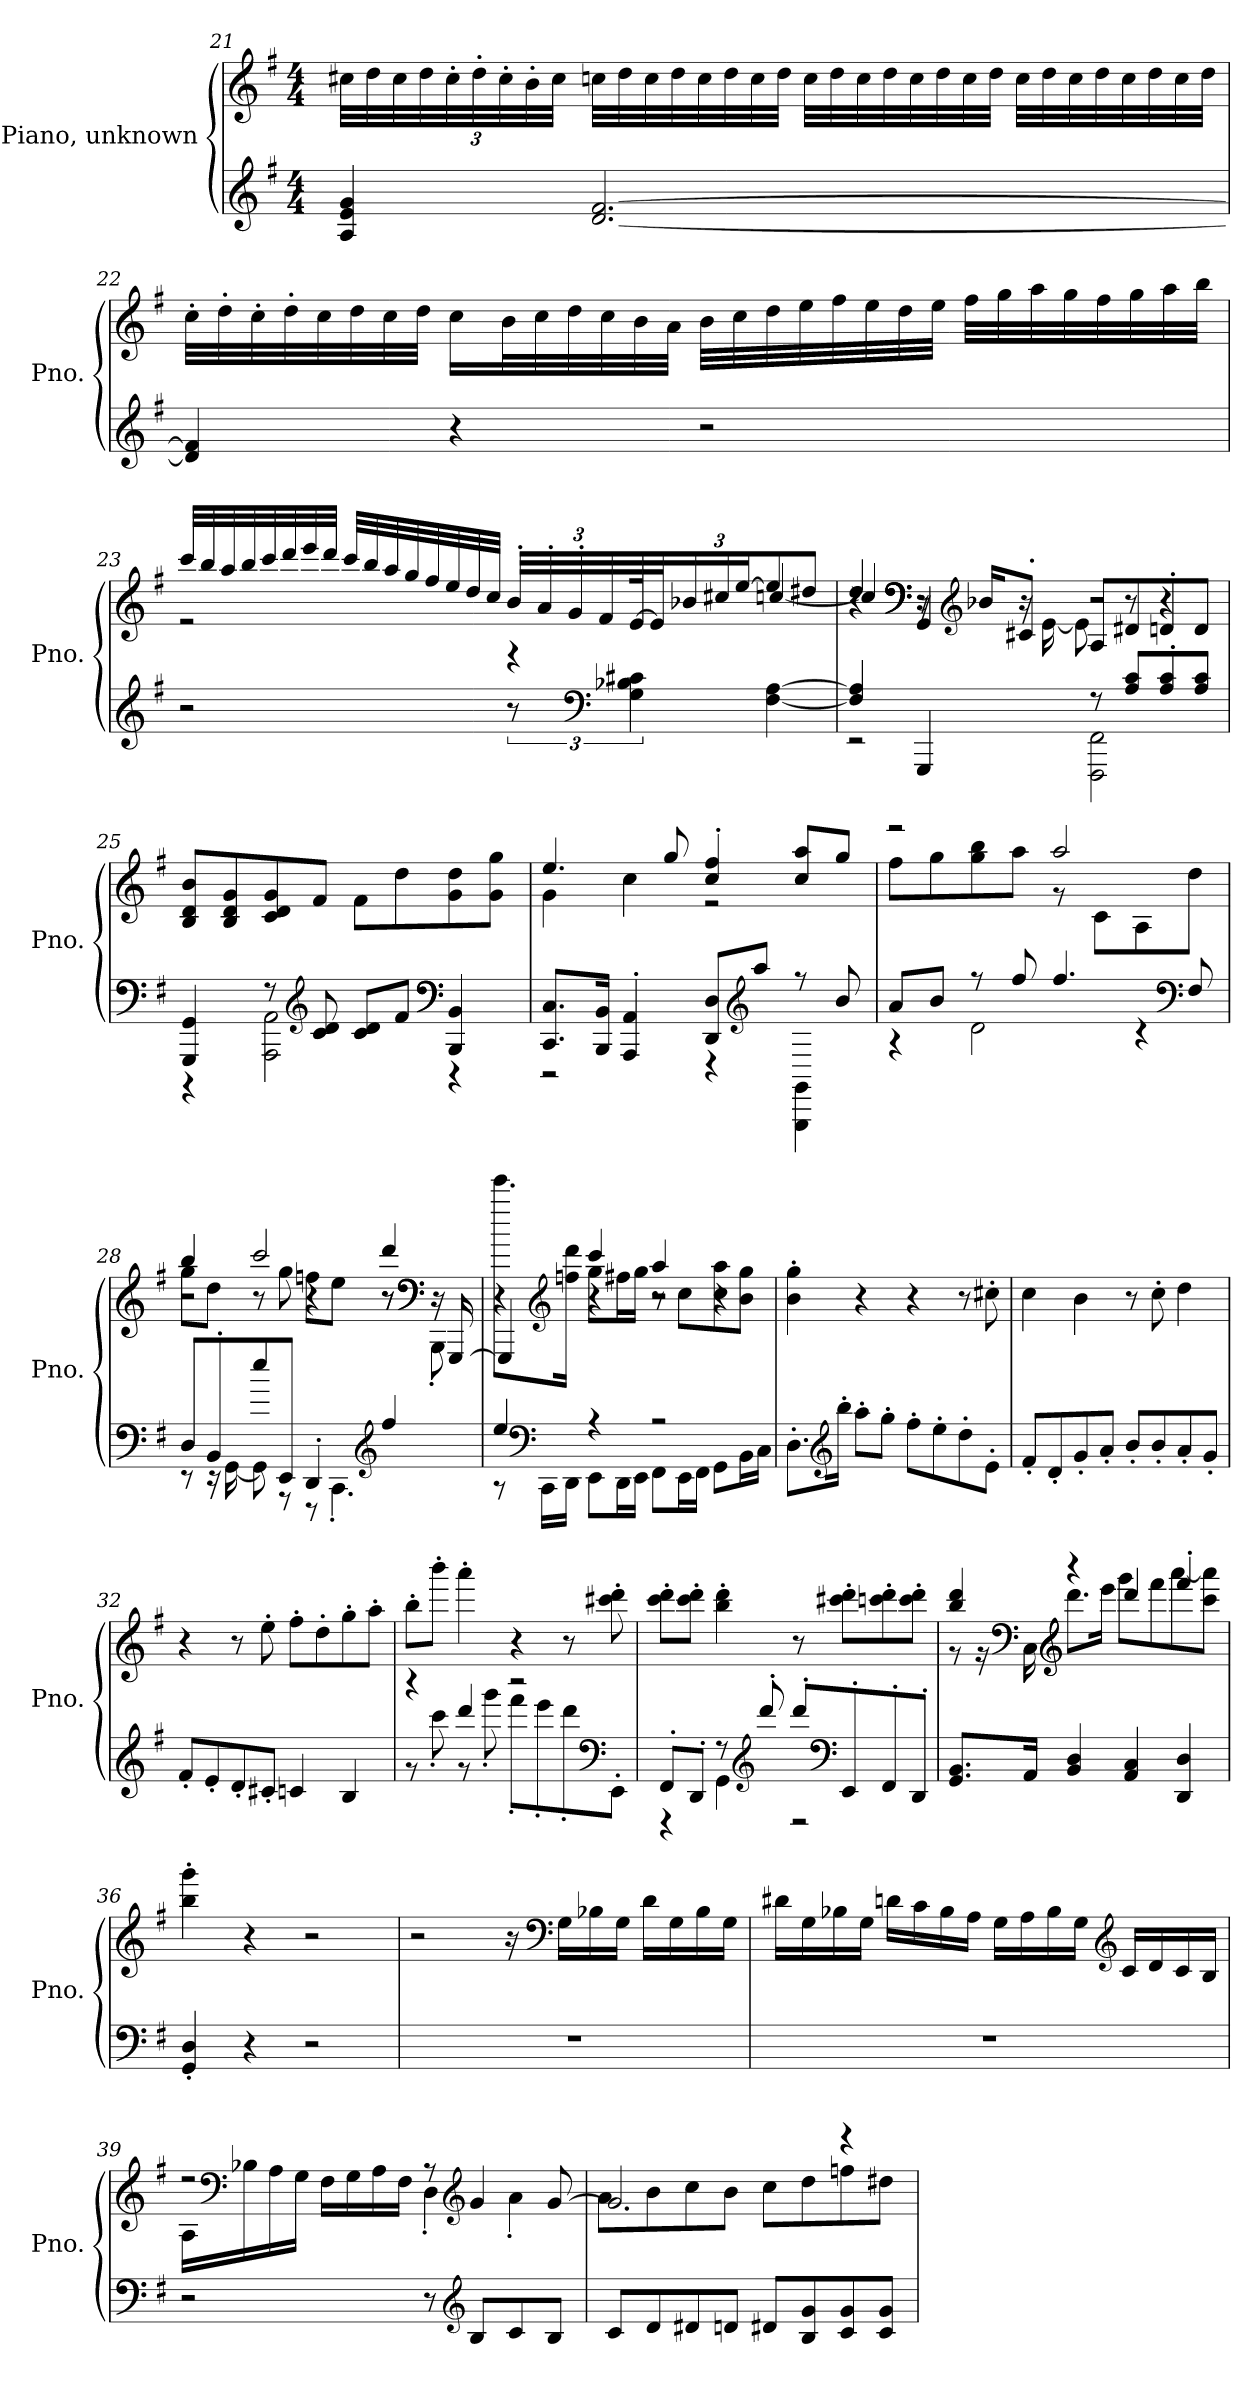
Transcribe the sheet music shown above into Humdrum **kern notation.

**kern	**kern
*part1	*part1
*staff2	*staff1
*I"Piano, unknown	*
*I'Pno.	*
!!LO:PB:g=z
*clefG2	*clefG2
*k[f#]	*k[f#]
*M4/4	*M4/4
=21	=21
4A/ 4e/ 4g/	32cc#X\LLL
.	32dd\
.	32cc#\
.	32dd\
*	*Xbrackettup
.	48cc#'\
.	48dd'\
.	48cc#'\
.	32b'\
.	32cc#\JJJ
[2.d/ [2.f#/	32ccn\LLL
.	32dd\
.	32cc\
.	32dd\
.	32cc\
.	32dd\
.	32cc\
.	32dd\JJJ
.	32cc\LLL
.	32dd\
.	32cc\
.	32dd\
.	32cc\
.	32dd\
.	32cc\
.	32dd\JJJ
.	32cc\LLL
.	32dd\
.	32cc\
.	32dd\
.	32cc\
.	32dd\
.	32cc\
.	32dd\JJJ
!!LO:LB:g=z
=22	=22
4d/] 4f#/]	32cc'\LLL
.	32dd'\
.	32cc'\
.	32dd'\
.	32cc\
.	32dd\
.	32cc\
.	32dd\JJJ
4r	16cc\LL
.	32b\L
.	32cc\
.	32dd\
.	32cc\
.	32b\
.	32a\JJJ
2r	32b\LLL
.	32cc\
.	32dd\
.	32ee\
.	32ff#\
.	32ee\
.	32dd\
.	32ee\JJJ
.	32ff#\LLL
.	32gg\
.	32aa\
.	32gg\
.	32ff#\
.	32gg\
.	32aa\
.	32bb\JJJ
!!LO:LB:g=z
=23	=23
*	*^
2r	32ccc/LLL	2r
.	32bb/	.
.	32aa/	.
.	32bb/	.
.	32ccc/	.
.	32ddd/	.
.	32eee/	.
.	32ddd/JJJ	.
.	32ccc/LLL	.
.	32bb/	.
.	32aa/	.
.	32gg/	.
.	32ff#/	.
.	32ee/	.
.	32dd/	.
.	32cc/JJJ	.
12r	48b'/LLL	4r
.	48a'/	.
.	48g'/	.
.	48f#/	.
*clefF4	*	*
6G\ 6B-X\ 6c#X\	[96e/K	.
.	32e/J]	.
.	24b-X/	.
.	24cc#X/	.
.	[24ee/J	.
[4F#\ [4A\	8ee/]	[4ccn/
.	8dd#X/J	.
!!LO:LB:g=z
=24	=24	=24
*^	*	*^
4F#/] 4A/]	2r	4dd/	4r	4cc/]
*	*	*clefF4	*	*
4GGG/	.	16r	8r	4GG/
*	*	*clefG2	*	*
.	.	16b-X/KL	.	.
.	.	8c#X'/J	16r	.
.	.	.	[16e\	.
8r	2FFF#\ 2FF#\	8A/L	8e\]	2r
8A/ 8c/L	.	8d#X/	8r	.
8A/' 8c/'	.	8dn'/	4r	.
8A/ 8c/J	.	8d/J	.	.
*	*	*v	*v	*v
=25	=25	=25
4GGG/ 4GG/	4r	8B/ 8d/ 8b/L
.	.	8B/ 8d/ 8g/
8r	2AAA\ 2AA\	8c/ 8d/ 8g/
*clefG2	*	*
8c/ 8d/	.	8f#/J
8c/ 8d/L	.	8f#\L
8f#/J	.	8dd\
*clefF4	*	*
4BBB/ 4BB/	4r	8g\ 8dd\
.	.	8g\ 8gg\J
!!LO:LB:g=z
=26	=26	=26
*	*	*^
8.CC/ 8.C/L	2r	4.ee/	4g\
16BBB/ 16BB/Jk	.	.	.
4AAA/' 4AA/'	.	.	4cc\
.	.	8gg/	.
8DD/ 8D/L	4r	4cc/' 4ff#/'	2r
*clefG2	*	*	*
8aa/J	.	.	.
8r	4GGG\ 4GG\	8cc/ 8aa/L	.
8b/	.	8gg/J	.
=27	=27	=27	=27
8a/L	4r	2r	8ff#\L
8b/J	.	.	8gg\
8r	2d\	.	8gg\ 8bb\
8ff#/	.	.	8aa\J
4.ff#/	.	2aa/	8r
.	.	.	8c\L
.	4r	.	8A\
*clefF4	*	*	*
8F#/	.	.	8dd\J
=28	=28	=28	=28
*	*	*	*^
8D/L	8r	4bb/	8gg\L	2r
8BB'/	16r	.	8dd\J	.
.	[16GG\	.	.	.
8ee/	8GG\]	2ccc/	8r	.
8EE/J	8r	.	8gg\	.
4DD'/	8r	.	8ffn\L	4r
.	4.CC'\	.	8ee\J	.
*clefG2	*	*	*	*
4ff#/	.	4ddd/	8r	8r
*	*	*clefF4	*	*
.	.	.	8BBB'\	16r
.	.	.	.	[16GGG/
!!LO:LB:g=z	!!	!!
=29	=29	=29	=29	=29
4ee/	8r	4r	8.eee\L	4GGG/]
*clefF4	*	*	*	*
.	16CC\LL	.	.	.
*	*	*clefG2	*	*
.	16DD\JJ	.	16ffn\ 16ddd\Jk	.
4r	8EE\L	4ccc/	8gg\L	4r
.	16DD\L	.	16ff#X\L	.
.	16EE\JJ	.	16gg\JJ	.
2r	8FF#\L	4aa/	8r	2r
.	16EE\L	.	8cc\L	.
.	16FF#\JJ	.	.	.
.	8GG\L	4r	8cc\ 8aa\	.
.	16BB\L	.	8b\ 8gg\J	.
.	16C\JJ	.	.	.
*v	*v	*	*	*
*	*v	*v	*v
=30	=30
8.D'\L	4b\' 4gg\'
*clefG2	*
16bb'\Jk	.
8aa'\L	4r
8gg'\J	.
8ff#'\L	4r
8ee'\	.
8dd'\	8r
8e'\J	8cc#X'\
=31	=31
8f#'/L	4cc\
8d'/	.
8g'/	4b\
8a'/J	.
8b'/L	8r
8b'/	8cc'\
8a'/	4dd\
8g'/J	.
!!LO:PB:g=z
=32	=32
8f#'/L	4r
8e'/	.
8d'/	8r
8c#X'/J	8ee'\
4cn/	8ff#'\L
.	8dd'\
4B/	8gg'\
.	8aa'\J
=33	=33
*^	*
4r	8r	8bb'\L
.	8ccc'\	8bbb'\J
4ddd/	8r	4aaa'\
.	8ggg'\	.
2r	8fff#'\L	4r
.	8eee'\	.
.	8ddd'\	8r
*clefF4	*	*
.	8EE'\J	8ccc#X\' 8ddd\'
=34	=34	=34
8FF#'/L	4r	8ccc\' 8ddd\'L
8DD'/J	.	8ccc\' 8ddd\'J
8r	4GG\	4bb\' 4ddd\'
*clefG2	*	*
8ddd'/	.	.
8ddd'/L	2r	8r
*clefF4	*	*
8EE'/	.	8ccc#X\' 8ddd\'L
8FF#'/	.	8cccn\' 8ddd\'
8DD'/J	.	8ccc\' 8ddd\'J
*v	*v	*
!!LO:LB:g=z
=35	=35
*	*^
8.GG/ 8.BB/L	4bb/ 4ddd/	8r
.	.	16r
*	*clefF4	*
16AA/Jk	.	16C\
*	*clefG2	*
4BB/ 4D/	4r	8.ddd\L
.	.	16eee\Jk
4AA/ 4C/	4ddd/	8ggg\L
.	.	8fff#\
4DD/ 4D/	4fff#'/	[8aaa\
.	.	8ccc\ 8aaa\]J
*	*v	*v
=36	=36
4GG/' 4D/'	4bb\' 4ggg\'
4r	4r
2r	2r
=37	=37
1r	2r
.	16r
*	*clefF4
.	16G\LL
.	16B-X\
.	16G\JJ
.	16d\LL
.	16G\
.	16B-\
.	16G\JJ
!!LO:LB:g=z
=38	=38
1r	16d#X\LL
.	16G\
.	16B-X\
.	16G\JJ
.	16dn\LL
.	16c\
.	16B-\
.	16A\JJ
.	16G\LL
.	16A\
.	16B-\
.	16G\JJ
*	*clefG2
.	16c/LL
.	16d/
.	16c/
.	16B-/JJ
=39	=39
*	*^
2r	2r	16A\LL
*	*clefF4	*
.	.	16B-X\
.	.	16A\
.	.	16G\JJ
.	.	16F#\LL
.	.	16G\
.	.	16A\
.	.	16F#\JJ
8r	8r	4D'\
*clefG2	*clefG2	*
8B/L	4g/	.
8c/	.	4a'\
8B/J	[8g/	.
!!LO:LB:g=z	!!
=40	=40	=40
8c/L	2.g/]	8a\L
8d/	.	8b\
8d#X/	.	8cc\
8dn/J	.	8b\J
8d#X/L	.	8cc\L
8B/ 8g/	.	8dd\
8c/ 8g/	4r	8ffn\
8c/ 8g/J	.	8dd#X\J
*	*v	*v
=	=
*-	*-
